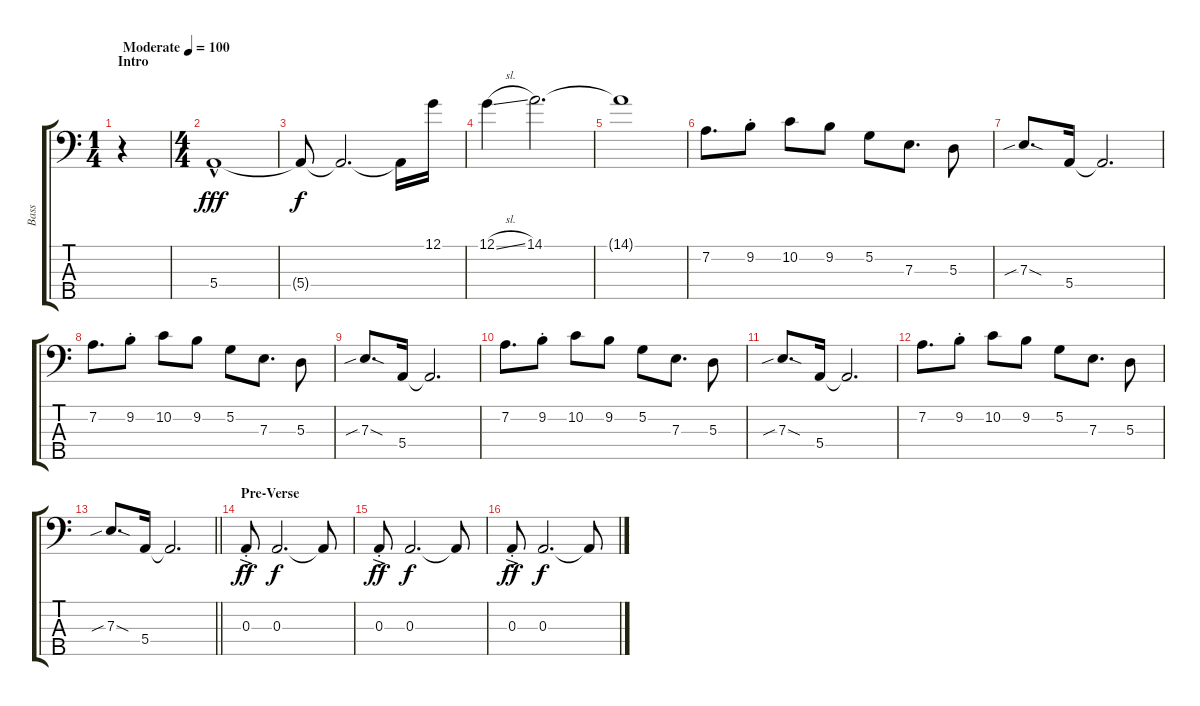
\track ("Bass" "Bass") {instrument electricbassfinger}
\staff {score tabs}
\tuning (G2 D2 A1 E1 B0) {hide}
\ts (1 4)
\section ("" "Intro")
\tempo (100 "Moderate")
\clef f4
\ks c
r.4{dy fff instrument electricbassfinger} |
\ts (4 4)
5.4{hac}.1 |
5.4{t}.8{dy f} 5.4{t}.2{d} 5.4{t}.16 12.1.16 |
12.1{sl}.4 14.1.2{d} |
14.1{t}.1 |
7.2.8{d} 9.2{st}.8 10.2.8 9.2.8 5.2.8 7.3.8{d} 5.3.8 |
7.3{sib sod}.8{d} 5.4.16 5.4{t}.2{d} |
7.2.8{d} 9.2{st}.8 10.2.8 9.2.8 5.2.8 7.3.8{d} 5.3.8 |
7.3{sib sod}.8{d} 5.4.16 5.4{t}.2{d} |
7.2.8{d} 9.2{st}.8 10.2.8 9.2.8 5.2.8 7.3.8{d} 5.3.8 |
7.3{sib sod}.8{d} 5.4.16 5.4{t}.2{d} |
7.2.8{d} 9.2{st}.8 10.2.8 9.2.8 5.2.8 7.3.8{d} 5.3.8 |
\barLineRight lightlight
7.3{sib sod}.8{d} 5.4.16 5.4{t}.2{d} |
\section ("" "Pre-Verse")
0.3{ac st}.8{dy ff} 0.3.2{d dy f} 0.3{t}.8 |
0.3{ac st}.8{dy ff} 0.3.2{d dy f} 0.3{t}.8 |
0.3{ac st}.8{dy ff} 0.3.2{d dy f} 0.3{t}.8
